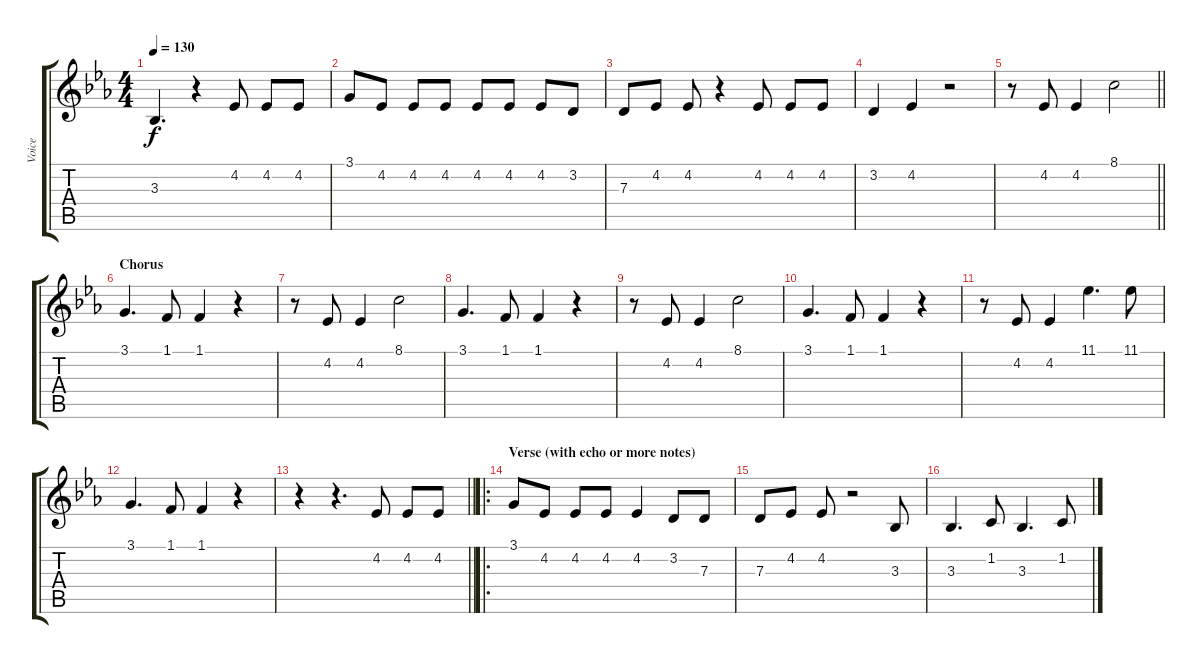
\track ("Voice" "Voice") {instrument lead2sawtooth}
\staff {score tabs}
\tuning (E4 B3 G3 D3 A2 E2) {hide}
\ts (4 4)
\tempo 130
\clef g2
\ks eb
3.3.4{d dy f} r.4 4.2.8 4.2.8 4.2.8 |
3.1.8 4.2.8 4.2.8 4.2.8 4.2.8 4.2.8 4.2.8 3.2.8 |
7.3.8 4.2.8 4.2.8 r.4 4.2.8 4.2.8 4.2.8 |
3.2.4 4.2.4 r.2 |
\barLineRight lightlight
r.8 4.2.8 4.2.4 8.1.2 |
\section ("" "Chorus")
3.1.4{d} 1.1.8 1.1.4 r.4 |
r.8 4.2.8 4.2.4 8.1.2 |
3.1.4{d} 1.1.8 1.1.4 r.4 |
r.8 4.2.8 4.2.4 8.1.2 |
3.1.4{d} 1.1.8 1.1.4 r.4 |
r.8 4.2.8 4.2.4 11.1.4{d} 11.1.8 |
3.1.4{d} 1.1.8 1.1.4 r.4 |
\barLineRight lightlight
r.4 r.4{d} 4.2.8 4.2.8 4.2.8 |
\ro
\section ("" "Verse (with echo or more notes)")
3.1.8 4.2.8 4.2.8 4.2.8 4.2.4 3.2.8 7.3.8 |
7.3.8 4.2.8 4.2.8 r.2 3.3.8 |
3.3.4{d} 1.2.8 3.3.4{d} 1.2.8
